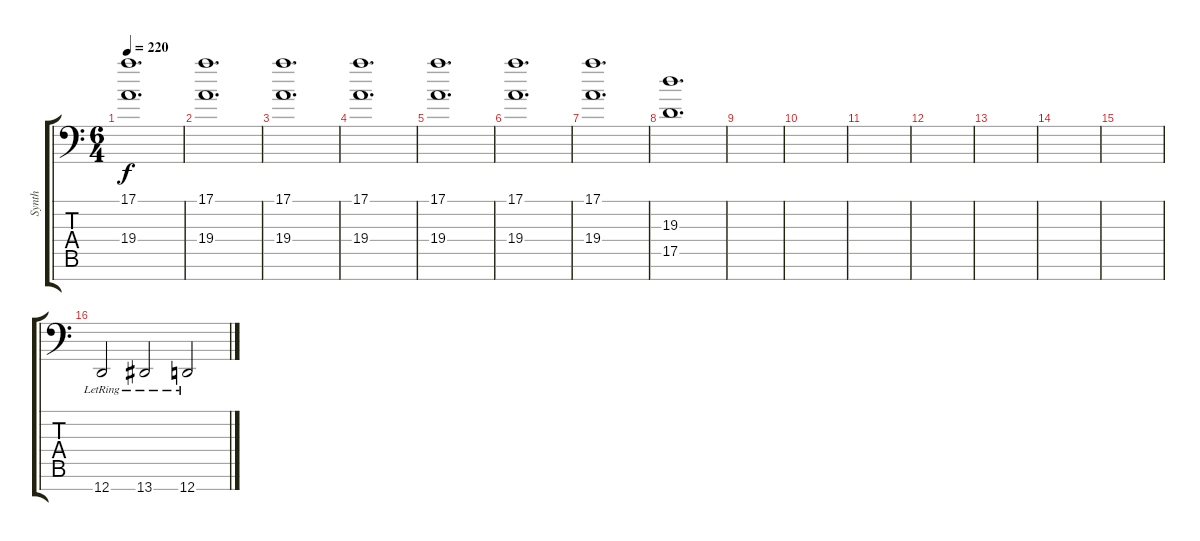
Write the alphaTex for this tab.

\track ("Synth" "Synth") {instrument tubularbells}
\staff {score tabs}
\tuning (E4 B3 G3 D3 A2 E2 D1) {hide}
\ts (6 4)
\tempo 220
\clef f4
\ks c
(17.1 19.4).1{d dy f} |
(17.1 19.4).1{d} |
(17.1 19.4).1{d} |
(17.1 19.4).1{d} |
(17.1 19.4).1{d} |
(17.1 19.4).1{d} |
(17.1 19.4).1{d} |
(19.3 17.5).1{d} |
|
|
|
|
|
|
|
12.7{lr}.2{volume 12 instrument altosax} 13.7{lr}.2 12.7{lr}.2
